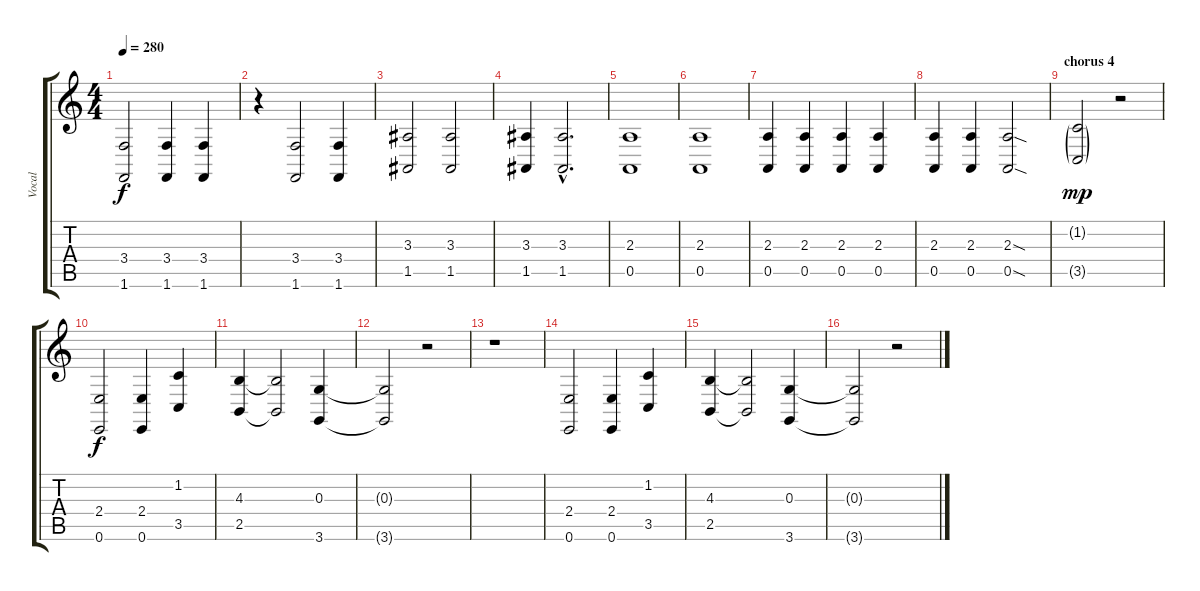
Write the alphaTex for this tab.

\track ("Vocal" "Vocal") {instrument synthbrass1}
\staff {score tabs}
\tuning (E4 B3 G3 D3 A2 E2) {hide}
\ts (4 4)
\tempo 280
\clef g2
\ks c
(3.4 1.6).2{dy f} (3.4 1.6).4 (3.4 1.6).4 |
r.4 (3.4 1.6).2 (3.4 1.6).4 |
(3.3 1.5).2 (3.3 1.5).2 |
(3.3 1.5).4 (3.3{hac} 1.5{hac}).2{d} |
(2.3 0.5).1 |
(2.3 0.5).1 |
(2.3 0.5).4 (2.3 0.5).4 (2.3 0.5).4 (2.3 0.5).4 |
(2.3 0.5).4 (2.3 0.5).4 (2.3{sod} 0.5{sod}).2 |
\section ("" "chorus 4")
(1.2{g} 3.5{g}).2{dy mp} r.2 |
(2.4 0.6).2{dy f} (2.4 0.6).4 (1.2 3.5).4 |
(4.3 2.5).4 (4.3{t} 2.5{t}).2 (0.3 3.6).4 |
(0.3{t} 3.6{t}).2 r.2 |
r.1 |
(2.4 0.6).2 (2.4 0.6).4 (1.2 3.5).4 |
(4.3 2.5).4 (4.3{t} 2.5{t}).2 (0.3 3.6).4 |
(0.3{t} 3.6{t}).2 r.2
